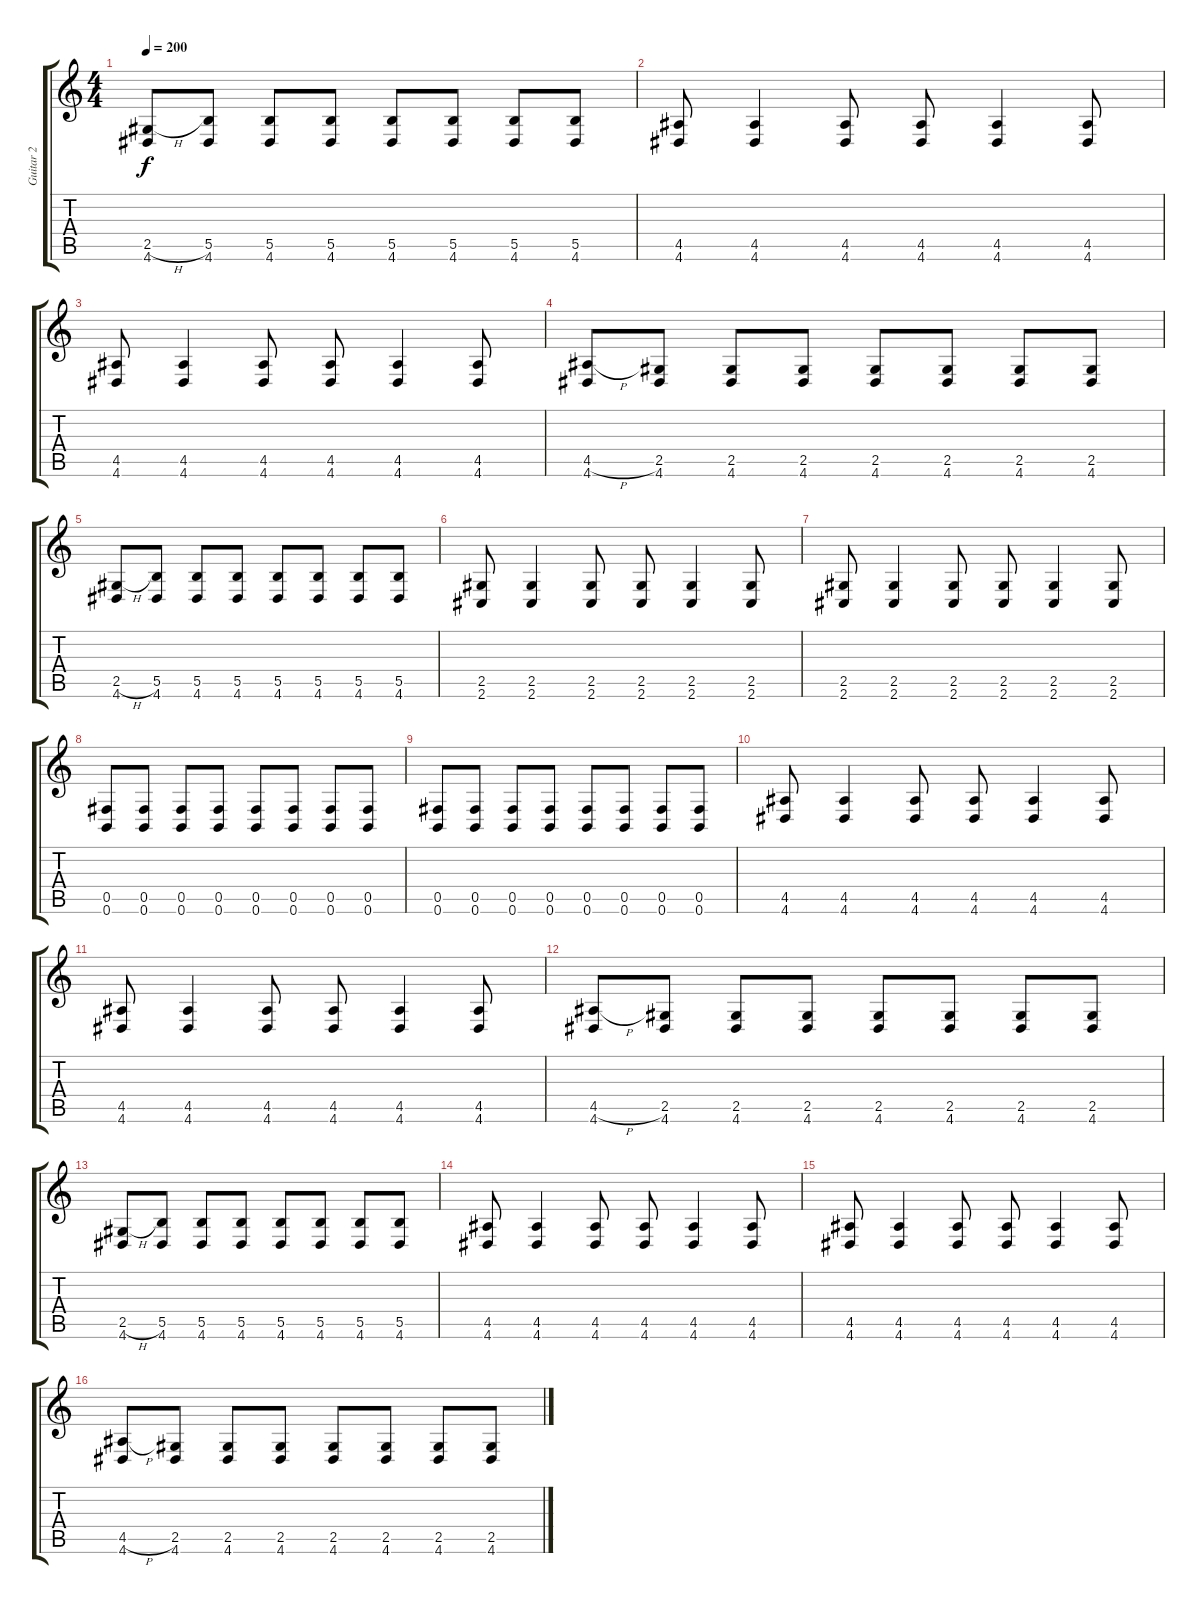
\track ("Guitar 2" "Guitar 2") {instrument distortionguitar}
\staff {score tabs}
\tuning (Db4 Ab3 E3 B2 Gb2 B1) {hide}
\ts (4 4)
\tempo 200
\clef g2
\ks c
(2.5{h} 4.6).8{dy f} (5.5 4.6).8 (5.5 4.6).8 (5.5 4.6).8 (5.5 4.6).8 (5.5 4.6).8 (5.5 4.6).8 (5.5 4.6).8 |
(4.5 4.6).8 (4.5 4.6).4 (4.5 4.6).8 (4.5 4.6).8 (4.5 4.6).4 (4.5 4.6).8 |
(4.5 4.6).8 (4.5 4.6).4 (4.5 4.6).8 (4.5 4.6).8 (4.5 4.6).4 (4.5 4.6).8 |
(4.5{h} 4.6).8 (2.5 4.6).8 (2.5 4.6).8 (2.5 4.6).8 (2.5 4.6).8 (2.5 4.6).8 (2.5 4.6).8 (2.5 4.6).8 |
(2.5{h} 4.6).8 (5.5 4.6).8 (5.5 4.6).8 (5.5 4.6).8 (5.5 4.6).8 (5.5 4.6).8 (5.5 4.6).8 (5.5 4.6).8 |
(2.5 2.6).8 (2.5 2.6).4 (2.5 2.6).8 (2.5 2.6).8 (2.5 2.6).4 (2.5 2.6).8 |
(2.5 2.6).8 (2.5 2.6).4 (2.5 2.6).8 (2.5 2.6).8 (2.5 2.6).4 (2.5 2.6).8 |
(0.5 0.6).8 (0.5 0.6).8 (0.5 0.6).8 (0.5 0.6).8 (0.5 0.6).8 (0.5 0.6).8 (0.5 0.6).8 (0.5 0.6).8 |
(0.5 0.6).8 (0.5 0.6).8 (0.5 0.6).8 (0.5 0.6).8 (0.5 0.6).8 (0.5 0.6).8 (0.5 0.6).8 (0.5 0.6).8 |
(4.5 4.6).8 (4.5 4.6).4 (4.5 4.6).8 (4.5 4.6).8 (4.5 4.6).4 (4.5 4.6).8 |
(4.5 4.6).8 (4.5 4.6).4 (4.5 4.6).8 (4.5 4.6).8 (4.5 4.6).4 (4.5 4.6).8 |
(4.5{h} 4.6).8 (2.5 4.6).8 (2.5 4.6).8 (2.5 4.6).8 (2.5 4.6).8 (2.5 4.6).8 (2.5 4.6).8 (2.5 4.6).8 |
(2.5{h} 4.6).8 (5.5 4.6).8 (5.5 4.6).8 (5.5 4.6).8 (5.5 4.6).8 (5.5 4.6).8 (5.5 4.6).8 (5.5 4.6).8 |
(4.5 4.6).8 (4.5 4.6).4 (4.5 4.6).8 (4.5 4.6).8 (4.5 4.6).4 (4.5 4.6).8 |
(4.5 4.6).8 (4.5 4.6).4 (4.5 4.6).8 (4.5 4.6).8 (4.5 4.6).4 (4.5 4.6).8 |
(4.5{h} 4.6).8 (2.5 4.6).8 (2.5 4.6).8 (2.5 4.6).8 (2.5 4.6).8 (2.5 4.6).8 (2.5 4.6).8 (2.5 4.6).8
